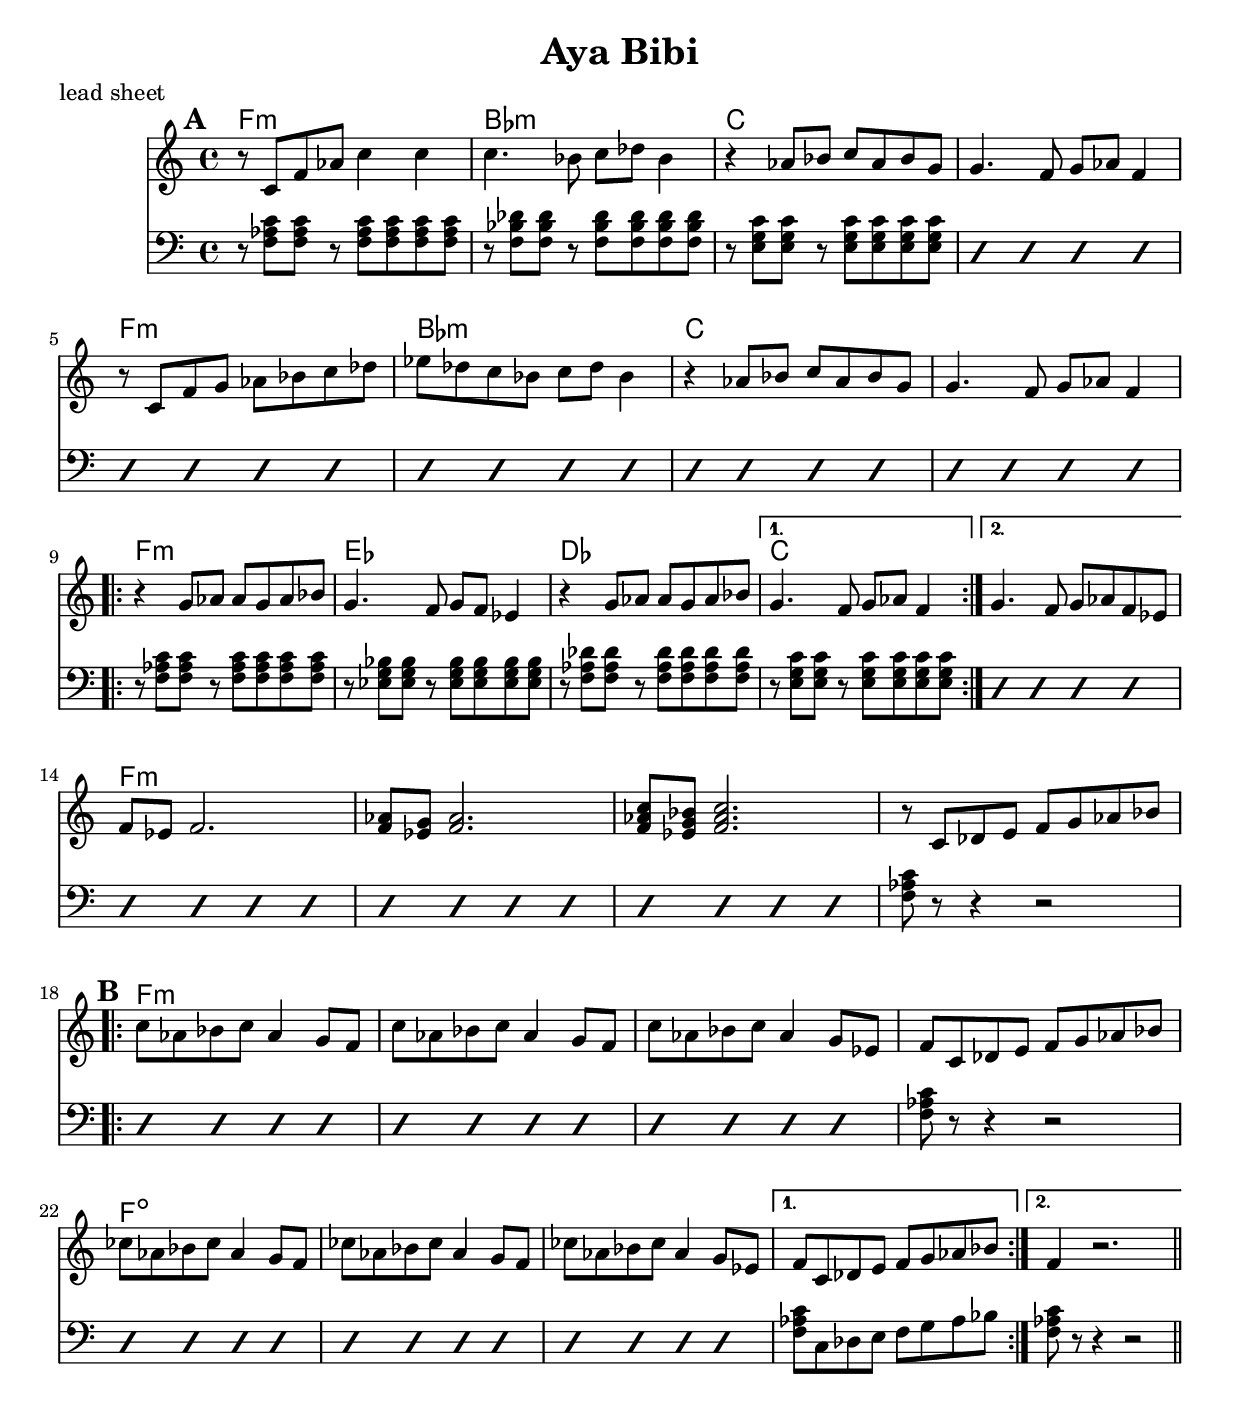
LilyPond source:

\version "2.12.1" 

\header {
  title = "Aya Bibi"
  composer = ""
}

slash = {
	\override NoteHead #'style = #'slash
	\override Stem #'transparent = ##t
}

noslash = {
	\revert NoteHead #'style
	\revert Stem #'transparent
}

%music pieces

%part: melody
melody = { 
	\relative c' {
	\mark \default %A
	r8 c f aes c4 c | c4. bes8 c des bes4 | r4 aes8 bes c aes bes g | g4. f8 g aes f4 | \break 
	r8 c f g aes bes c des | ees des c bes c des bes4 | r4 aes8 bes c aes bes g | g4. f8 g aes f4 | \break 

	\repeat volta 2 {
		r4 g8 aes aes g aes bes | g4. f8 g f ees4 | r4 g8 aes aes g aes bes | 
		}
		\alternative {
			{ g4. f8 g aes f4 | }
			{ g4. f8 g aes f ees | \break }
			}
		f ees f2. | <f aes>8 <ees g> <f aes>2. | <f aes c>8 <ees g bes> <f aes c>2. | r8 c des e f g aes bes | \break
 
 	\mark \default %B
	\repeat volta 2 {
		c aes bes c aes4 g8 f | c' aes bes c aes4 g8 f | c' aes bes c aes4 g8 ees | f c des e f g aes bes | 
		ces aes bes ces aes4 g8 f | ces' aes bes ces aes4 g8 f | ces' aes bes ces aes4 g8 ees | 
		}
		\alternative {
			{ f c des e f g aes bes | }
			{ f4 r2. | }
		} \bar "||" 
}
}

%part: tenor
tenor = {
  \relative c { \clef bass
	\mark \default %A
      r8 <f aes c> <f aes c> r <f aes c> <f aes c> <f aes c> <f aes c> |
      r <f bes des> <f bes des> r <f bes des> <f bes des> <f bes des> <f bes des> |
      r <e g c> <e g c> r <e g c> <e g c> <e g c> <e g c> |
      \slash { d4 d d d | 
      d d d d | d d d d | d d d d | d d d d | }

    \repeat volta 2 {
		\noslash {
		r8 <f aes c> <f aes c> r <f aes c> <f aes c> <f aes c> <f aes c> |
		r <ees g bes> <ees g bes> r <ees g bes> <ees g bes> <ees g bes> <ees g bes> |
		r <f aes des> <f aes des> r <f aes des> <f aes des> <f aes des> <f aes des> |
	  	}
		}
		\alternative {
			{ \noslash { r <e g c> <e g c> r <e g c> <e g c> <e g c> <e g c> | } }
			{ \slash { d4 d d d | \break } }
			}
		\slash { d4 d d d | d d d d | d d d d | } \noslash { <f aes c>8 r8 r4 r2 | } 


    \mark \default %B
    \repeat volta 2 {
		\slash { d4 d d d | d d d d | d d d d | }
		\noslash { <f aes c>8 r8 r4 r2 | }
		\slash { d4 d d d | d d d d | d d d d | }
     	}
		\alternative {
			{ \noslash { <f aes c>8 c des e f g aes bes | } }
			{ \noslash { <f aes c>8 r8 r4 r2 | } }
		}
  }
}

%part: changes
changes = \chordmode {
  f1:m | bes:m | c | c |
  f1:m | bes:m | c | c |
  
  f:m | ees | des | c | c |

  f:m | f:m | f:m | f:m |
  f:m | f:m | f:m | f:m |
  f:dim | f:dim | f:dim | f:dim |
}

%layout
\book { 
    \header { poet = "lead sheet" }
    \score {
      <<
        \new ChordNames { \set chordChanges = ##t \changes }
        
        \new Staff { 
          \melody
        }
        \new Staff { 
          \tenor
        }
      >>
    }
  }
  
  
  
